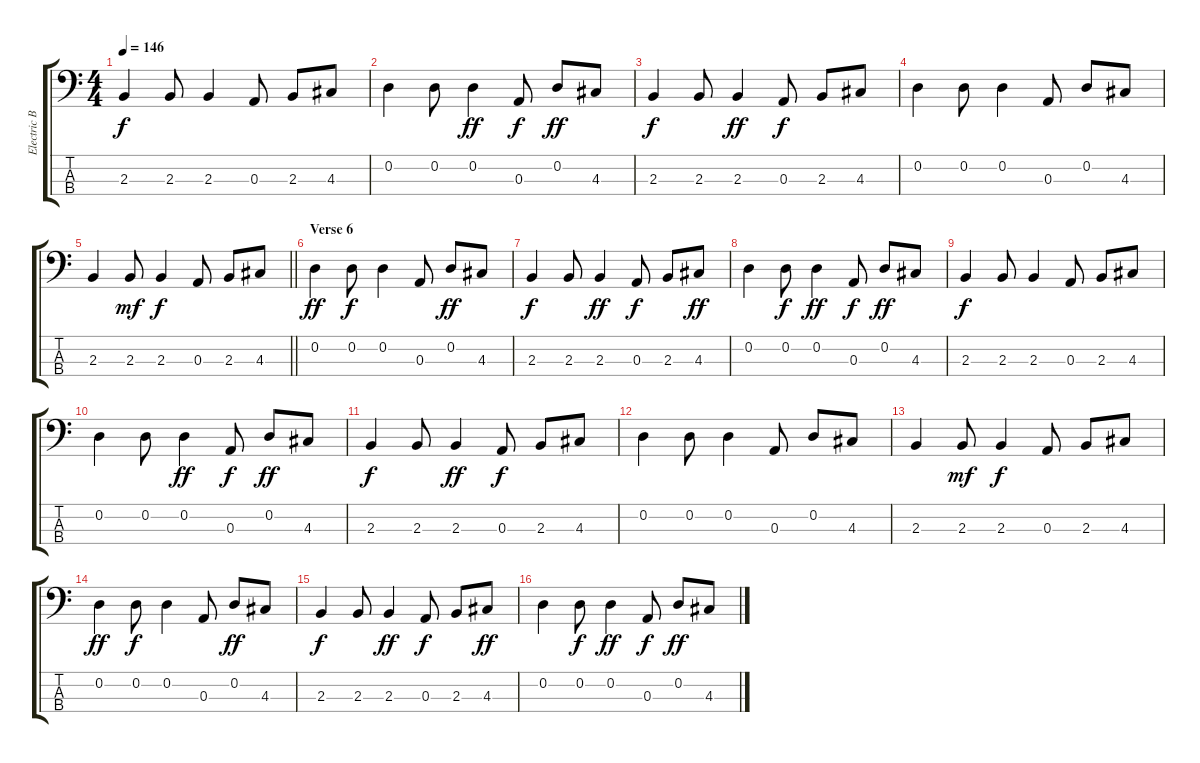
\track ("Electric Bass" "Electric B") {instrument electricbassfinger}
\staff {score tabs}
\tuning (G2 D2 A1 E1) {hide}
\ts (4 4)
\tempo 146
\clef f4
\ks c
2.3.4{dy f} 2.3.8 2.3.4 0.3.8 2.3.8 4.3.8 |
0.2.4 0.2.8 0.2.4{dy ff} 0.3.8{dy f} 0.2.8{dy ff} 4.3.8 |
2.3.4{dy f} 2.3.8 2.3.4{dy ff} 0.3.8{dy f} 2.3.8 4.3.8 |
0.2.4 0.2.8 0.2.4 0.3.8 0.2.8 4.3.8 |
\barLineRight lightlight
2.3.4 2.3.8{dy mf} 2.3.4{dy f} 0.3.8 2.3.8 4.3.8 |
\section ("" "Verse 6")
0.2.4{dy ff} 0.2.8{dy f} 0.2.4 0.3.8 0.2.8{dy ff} 4.3.8 |
2.3.4{dy f} 2.3.8 2.3.4{dy ff} 0.3.8{dy f} 2.3.8 4.3.8{dy ff} |
0.2.4 0.2.8{dy f} 0.2.4{dy ff} 0.3.8{dy f} 0.2.8{dy ff} 4.3.8 |
2.3.4{dy f} 2.3.8 2.3.4 0.3.8 2.3.8 4.3.8 |
0.2.4 0.2.8 0.2.4{dy ff} 0.3.8{dy f} 0.2.8{dy ff} 4.3.8 |
2.3.4{dy f} 2.3.8 2.3.4{dy ff} 0.3.8{dy f} 2.3.8 4.3.8 |
0.2.4 0.2.8 0.2.4 0.3.8 0.2.8 4.3.8 |
2.3.4 2.3.8{dy mf} 2.3.4{dy f} 0.3.8 2.3.8 4.3.8 |
0.2.4{dy ff} 0.2.8{dy f} 0.2.4 0.3.8 0.2.8{dy ff} 4.3.8 |
2.3.4{dy f} 2.3.8 2.3.4{dy ff} 0.3.8{dy f} 2.3.8 4.3.8{dy ff} |
0.2.4 0.2.8{dy f} 0.2.4{dy ff} 0.3.8{dy f} 0.2.8{dy ff} 4.3.8
